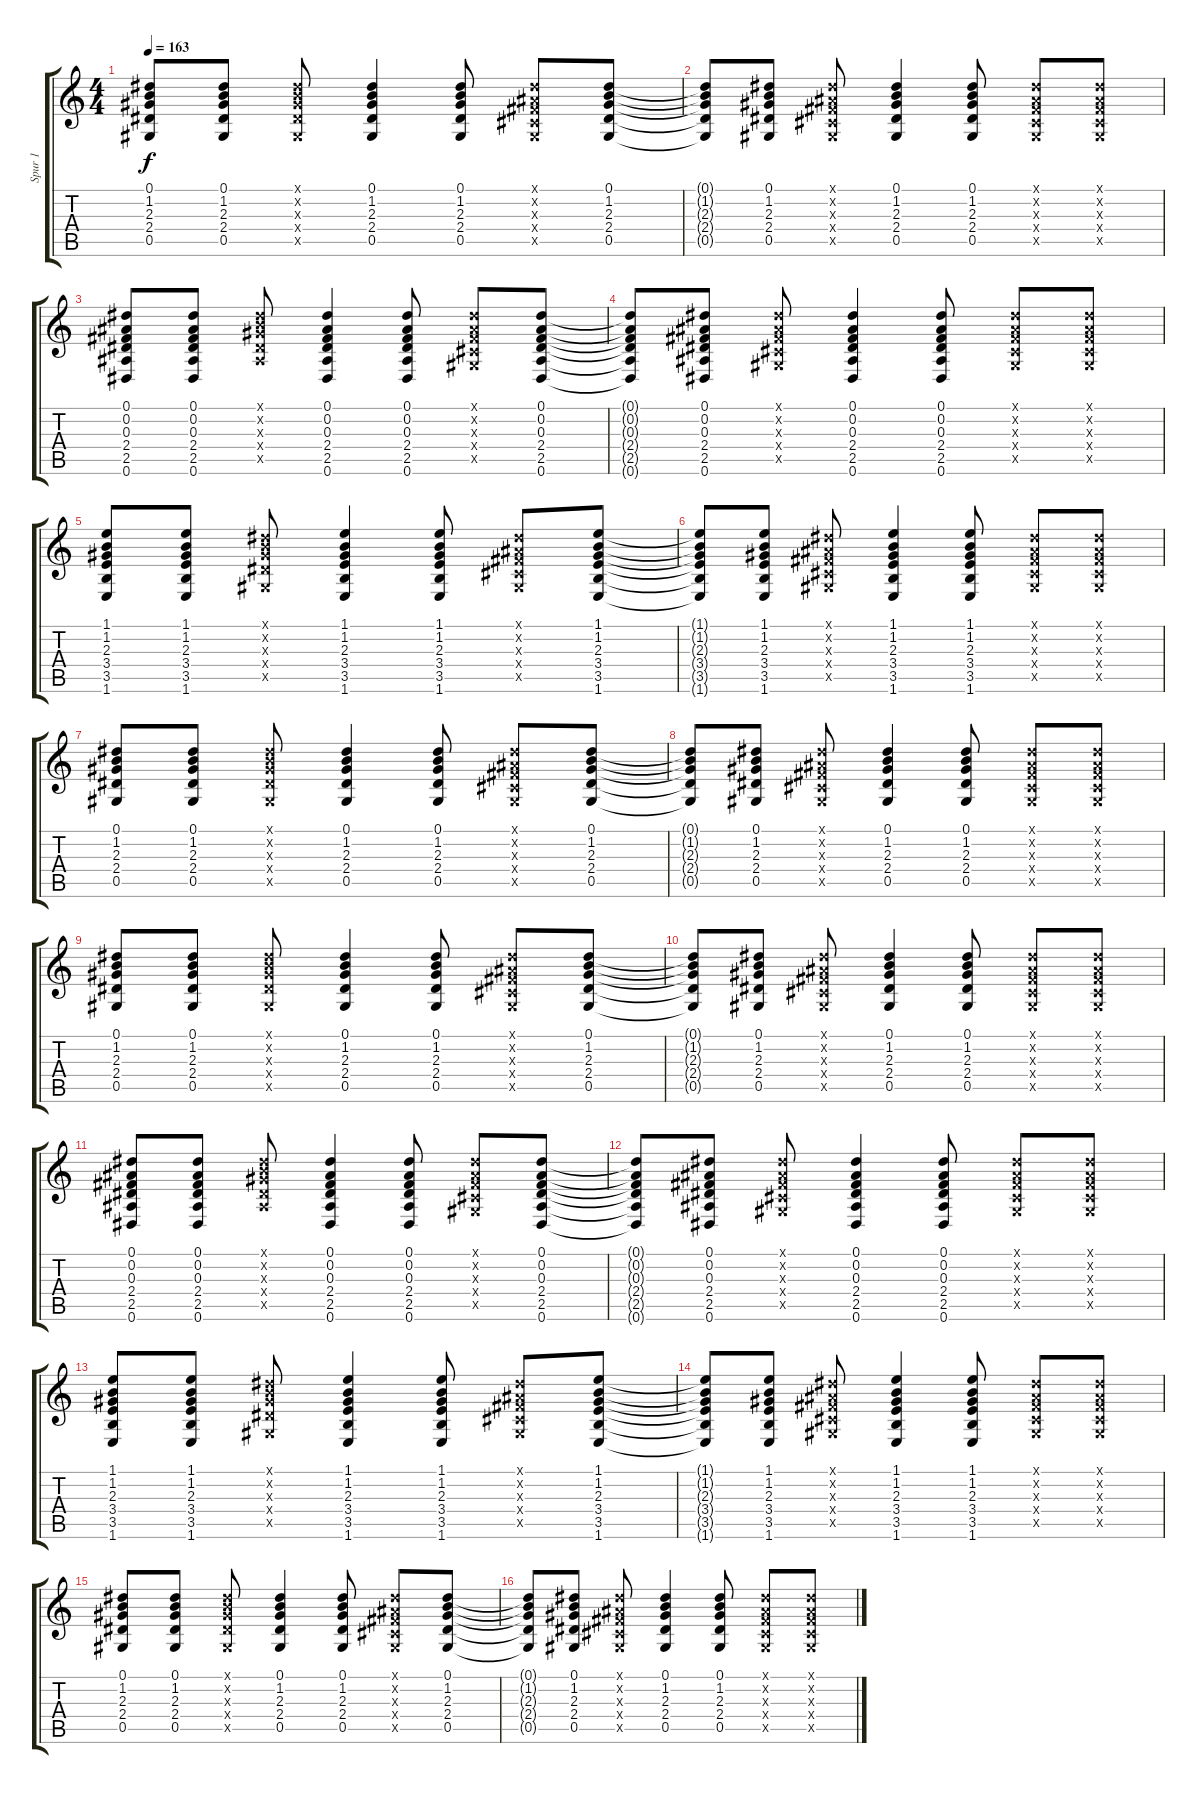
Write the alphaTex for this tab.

\track ("Spur 1" "Spur 1") {instrument acousticguitarsteel}
\staff {score tabs}
\tuning (Eb4 Bb3 Gb3 Db3 Ab2 Eb2) {hide}
\ts (4 4)
\tempo 163
\clef g2
\ks c
(0.1 1.2 2.3 2.4 0.5).8{dy f instrument acousticguitarsteel} (0.1 1.2 2.3 2.4 0.5).8 (0.1{x} 1.2{x} 2.3{x} 2.4{x} 0.5{x}).8 (0.1 1.2 2.3 2.4 0.5).4 (0.1 1.2 2.3 2.4 0.5).8 (0.1{x} 0.2{x} 0.3{x} 0.4{x} 0.5{x}).8 (0.1 1.2 2.3 2.4 0.5).8 |
(0.1{t} 1.2{t} 2.3{t} 2.4{t} 0.5{t}).8 (0.1 1.2 2.3 2.4 0.5).8 (0.1{x} 0.2{x} 0.3{x} 0.4{x} 0.5{x}).8 (0.1 1.2 2.3 2.4 0.5).4 (0.1 1.2 2.3 2.4 0.5).8 (0.1{x} 0.2{x} 0.3{x} 0.4{x} 0.5{x}).8 (0.1{x} 0.2{x} 0.3{x} 0.4{x} 0.5{x}).8 |
(0.1 0.2 0.3 2.4 2.5 0.6).8 (0.1 0.2 0.3 2.4 2.5 0.6).8 (0.1{x} 1.2{x} 2.3{x} 2.4{x} 2.5{x}).8 (0.1 0.2 0.3 2.4 2.5 0.6).4 (0.1 0.2 0.3 2.4 2.5 0.6).8 (0.1{x} 0.2{x} 0.3{x} 0.4{x} 0.5{x}).8 (0.1 0.2 0.3 2.4 2.5 0.6).8 |
(0.1{t} 0.2{t} 0.3{t} 2.4{t} 2.5{t} 0.6{t}).8 (0.1 0.2 0.3 2.4 2.5 0.6).8 (0.1{x} 0.2{x} 0.3{x} 0.4{x} 0.5{x}).8 (0.1 0.2 0.3 2.4 2.5 0.6).4 (0.1 0.2 0.3 2.4 2.5 0.6).8 (0.1{x} 0.2{x} 0.3{x} 0.4{x} 0.5{x}).8 (0.1{x} 0.2{x} 0.3{x} 0.4{x} 0.5{x}).8 |
(1.1 1.2 2.3 3.4 3.5 1.6).8 (1.1 1.2 2.3 3.4 3.5 1.6).8 (0.1{x} 1.2{x} 2.3{x} 2.4{x} 0.5{x}).8 (1.1 1.2 2.3 3.4 3.5 1.6).4 (1.1 1.2 2.3 3.4 3.5 1.6).8 (0.1{x} 0.2{x} 0.3{x} 0.4{x} 0.5{x}).8 (1.1 1.2 2.3 3.4 3.5 1.6).8 |
(1.1{t} 1.2{t} 2.3{t} 3.4{t} 3.5{t} 1.6{t}).8 (1.1 1.2 2.3 3.4 3.5 1.6).8 (0.1{x} 0.2{x} 0.3{x} 0.4{x} 0.5{x}).8 (1.1 1.2 2.3 3.4 3.5 1.6).4 (1.1 1.2 2.3 3.4 3.5 1.6).8 (0.1{x} 0.2{x} 0.3{x} 0.4{x} 0.5{x}).8 (0.1{x} 0.2{x} 0.3{x} 0.4{x} 0.5{x}).8 |
(0.1 1.2 2.3 2.4 0.5).8 (0.1 1.2 2.3 2.4 0.5).8 (0.1{x} 1.2{x} 2.3{x} 2.4{x} 0.5{x}).8 (0.1 1.2 2.3 2.4 0.5).4 (0.1 1.2 2.3 2.4 0.5).8 (0.1{x} 0.2{x} 0.3{x} 0.4{x} 0.5{x}).8 (0.1 1.2 2.3 2.4 0.5).8 |
(0.1{t} 1.2{t} 2.3{t} 2.4{t} 0.5{t}).8 (0.1 1.2 2.3 2.4 0.5).8 (0.1{x} 0.2{x} 0.3{x} 0.4{x} 0.5{x}).8 (0.1 1.2 2.3 2.4 0.5).4 (0.1 1.2 2.3 2.4 0.5).8 (0.1{x} 0.2{x} 0.3{x} 0.4{x} 0.5{x}).8 (0.1{x} 0.2{x} 0.3{x} 0.4{x} 0.5{x}).8 |
(0.1 1.2 2.3 2.4 0.5).8 (0.1 1.2 2.3 2.4 0.5).8 (0.1{x} 1.2{x} 2.3{x} 2.4{x} 0.5{x}).8 (0.1 1.2 2.3 2.4 0.5).4 (0.1 1.2 2.3 2.4 0.5).8 (0.1{x} 0.2{x} 0.3{x} 0.4{x} 0.5{x}).8 (0.1 1.2 2.3 2.4 0.5).8 |
(0.1{t} 1.2{t} 2.3{t} 2.4{t} 0.5{t}).8 (0.1 1.2 2.3 2.4 0.5).8 (0.1{x} 0.2{x} 0.3{x} 0.4{x} 0.5{x}).8 (0.1 1.2 2.3 2.4 0.5).4 (0.1 1.2 2.3 2.4 0.5).8 (0.1{x} 0.2{x} 0.3{x} 0.4{x} 0.5{x}).8 (0.1{x} 0.2{x} 0.3{x} 0.4{x} 0.5{x}).8 |
(0.1 0.2 0.3 2.4 2.5 0.6).8 (0.1 0.2 0.3 2.4 2.5 0.6).8 (0.1{x} 1.2{x} 2.3{x} 2.4{x} 2.5{x}).8 (0.1 0.2 0.3 2.4 2.5 0.6).4 (0.1 0.2 0.3 2.4 2.5 0.6).8 (0.1{x} 0.2{x} 0.3{x} 0.4{x} 0.5{x}).8 (0.1 0.2 0.3 2.4 2.5 0.6).8 |
(0.1{t} 0.2{t} 0.3{t} 2.4{t} 2.5{t} 0.6{t}).8 (0.1 0.2 0.3 2.4 2.5 0.6).8 (0.1{x} 0.2{x} 0.3{x} 0.4{x} 0.5{x}).8 (0.1 0.2 0.3 2.4 2.5 0.6).4 (0.1 0.2 0.3 2.4 2.5 0.6).8 (0.1{x} 0.2{x} 0.3{x} 0.4{x} 0.5{x}).8 (0.1{x} 0.2{x} 0.3{x} 0.4{x} 0.5{x}).8 |
(1.1 1.2 2.3 3.4 3.5 1.6).8 (1.1 1.2 2.3 3.4 3.5 1.6).8 (0.1{x} 1.2{x} 2.3{x} 2.4{x} 0.5{x}).8 (1.1 1.2 2.3 3.4 3.5 1.6).4 (1.1 1.2 2.3 3.4 3.5 1.6).8 (0.1{x} 0.2{x} 0.3{x} 0.4{x} 0.5{x}).8 (1.1 1.2 2.3 3.4 3.5 1.6).8 |
(1.1{t} 1.2{t} 2.3{t} 3.4{t} 3.5{t} 1.6{t}).8 (1.1 1.2 2.3 3.4 3.5 1.6).8 (0.1{x} 0.2{x} 0.3{x} 0.4{x} 0.5{x}).8 (1.1 1.2 2.3 3.4 3.5 1.6).4 (1.1 1.2 2.3 3.4 3.5 1.6).8 (0.1{x} 0.2{x} 0.3{x} 0.4{x} 0.5{x}).8 (0.1{x} 0.2{x} 0.3{x} 0.4{x} 0.5{x}).8 |
(0.1 1.2 2.3 2.4 0.5).8 (0.1 1.2 2.3 2.4 0.5).8 (0.1{x} 1.2{x} 2.3{x} 2.4{x} 0.5{x}).8 (0.1 1.2 2.3 2.4 0.5).4 (0.1 1.2 2.3 2.4 0.5).8 (0.1{x} 0.2{x} 0.3{x} 0.4{x} 0.5{x}).8 (0.1 1.2 2.3 2.4 0.5).8 |
(0.1{t} 1.2{t} 2.3{t} 2.4{t} 0.5{t}).8 (0.1 1.2 2.3 2.4 0.5).8 (0.1{x} 0.2{x} 0.3{x} 0.4{x} 0.5{x}).8 (0.1 1.2 2.3 2.4 0.5).4 (0.1 1.2 2.3 2.4 0.5).8 (0.1{x} 0.2{x} 0.3{x} 0.4{x} 0.5{x}).8 (0.1{x} 0.2{x} 0.3{x} 0.4{x} 0.5{x}).8
